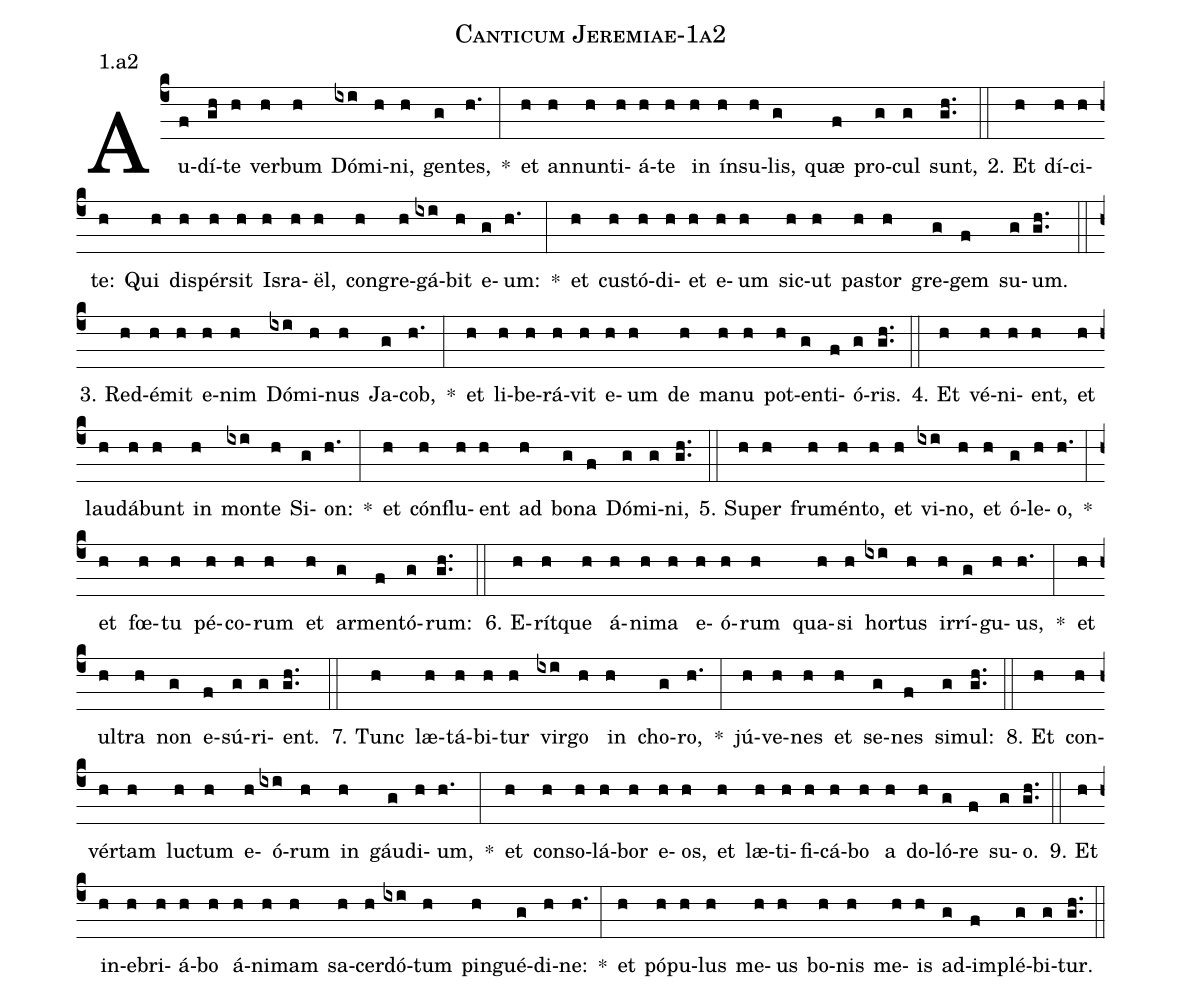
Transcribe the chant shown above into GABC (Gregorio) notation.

name: Canticum Jeremiae-1a2;
annotation: 1.a2;
%%
(c4)Au(f)dí(gh)te(h) ver(h)bum(h) Dó(ixi)mi(h)ni,(h) gen(g)tes,(h.) *(:) et(h) an(h)nun(h)ti(h)á(h)te(h) in(h) ín(h)su(h)lis,(g) quæ(f) pro(g)cul(g) sunt,(gh..) (::)
2. Et(h) dí(h)ci(h)te:(h) Qui(h) di(h)spér(h)sit(h) Is(h)ra(h)ël,(h) con(h)gre(h)gá(ixi)bit(h) e(g)um:(h.) *(:) et(h) cus(h)tó(h)di(h)et(h) e(h)um(h) sic(h)ut(h) pas(h)tor(h) gre(g)gem(f) su(g)um.(gh..) (::)
3. Red(h)é(h)mit(h) e(h)nim(h) Dó(ixi)mi(h)nus(h) Ja(g)cob,(h.) *(:) et(h) li(h)be(h)rá(h)vit(h) e(h)um(h) de(h) ma(h)nu(h) pot(h)en(g)ti(f)ó(g)ris.(gh..) (::)
4. Et(h) vé(h)ni(h)ent,(h) et(h) lau(h)dá(h)bunt(h) in(h) mon(ixi)te(h) Si(g)on:(h.) *(:) et(h) cón(h)flu(h)ent(h) ad(h) bo(g)na(f) Dó(g)mi(g)ni,(gh..) (::)
5. Su(h)per(h) fru(h)mén(h)to,(h) et(h) vi(ixi)no,(h) et(h) ó(g)le(h)o,(h.) *(:) et(h) fœ(h)tu(h) pé(h)co(h)rum(h) et(h) ar(g)men(f)tó(g)rum:(gh..) (::)
6. E(h)rít(h)que(h) á(h)ni(h)ma(h) e(h)ó(h)rum(h) qua(h)si(h) hor(ixi)tus(h) ir(h)rí(g)gu(h)us,(h.) *(:) et(h) ul(h)tra(h) non(g) e(f)sú(g)ri(g)ent.(gh..) (::)
7. Tunc(h) læ(h)tá(h)bi(h)tur(h) vir(ixi)go(h) in(h) cho(g)ro,(h.) *(:) jú(h)ve(h)nes(h) et(h) se(g)nes(f) si(g)mul:(gh..) (::)
8. Et(h) con(h)vér(h)tam(h) luc(h)tum(h) e(h)ó(ixi)rum(h) in(h) gáu(g)di(h)um,(h.) *(:) et(h) con(h)so(h)lá(h)bor(h) e(h)os,(h) et(h) læ(h)ti(h)fi(h)cá(h)bo(h) a(h) do(h)ló(g)re(f) su(g)o.(gh..) (::)
9. Et(h) in(h)e(h)bri(h)á(h)bo(h) á(h)ni(h)mam(h) sa(h)cer(h)dó(ixi)tum(h) pin(h)gué(g)di(h)ne:(h.) *(:) et(h) pó(h)pu(h)lus(h) me(h)us(h) bo(h)nis(h) me(h)is(h) ad(g)im(f)plé(g)bi(g)tur.(gh..) (::)
